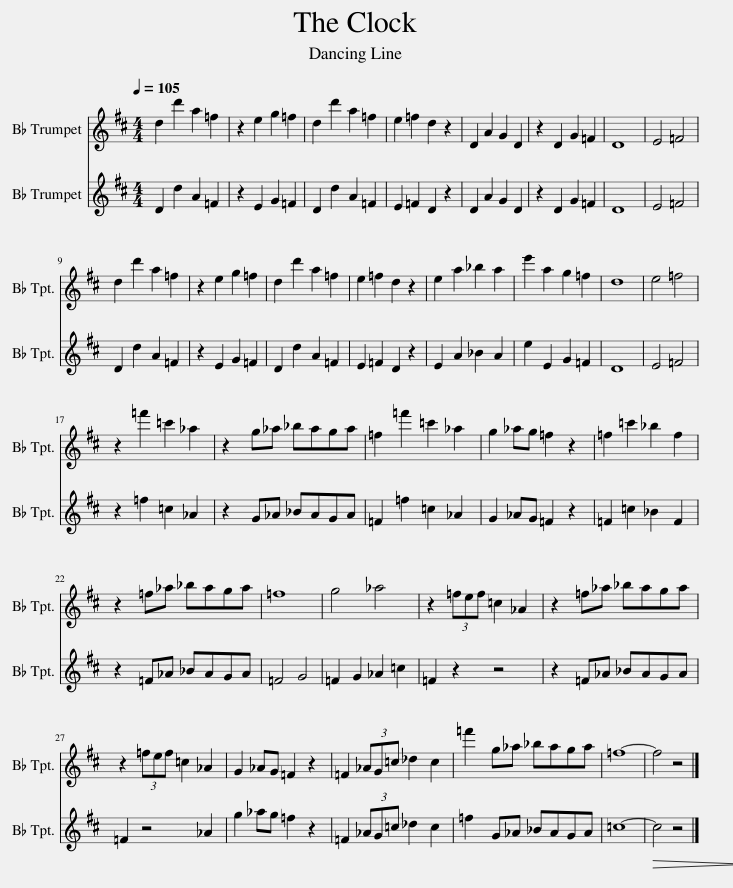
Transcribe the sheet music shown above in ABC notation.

X:1
%%score 1 2
L:1/8
Q:1/4=105
M:4/4
I:linebreak $
K:none
V:1 treble transpose=-2
V:2 treble transpose=-2
V:1
[K:D] d2 d'2 a2 =f2 | z2 e2 g2 =f2 | d2 d'2 a2 =f2 | e2 =f2 d2 z2 | D2 A2 G2 D2 | %5
 z2 D2 G2 =F2 | D8 | E4 =F4 |$ d2 d'2 a2 =f2 | z2 e2 g2 =f2 | %10
 d2 d'2 a2 =f2 | e2 =f2 d2 z2 | e2 a2 _b2 a2 | e'2 a2 g2 =f2 | d8 | %15
 e4 =f4 |$ z2 =f'2 =c'2 _a2 | z2 g_a _baga | =f2 =f'2 =c'2 _a2 | g2 _ag =f2 z2 | %20
 =f2 =c'2 _b2 f2 |$ z2 =f_a _baga | =f8 | g4 _a4 | z2 (3=fef =c2 _A2 | %25
 z2 =f_a _baga |$ z2 (3=fef =c2 _A2 | G2 _AG =F2 z2 | =F2 (3_AG=c _d2 c2 | =f'2 g_a _baga | %30
 =f8- | f4 z4 |] %32
V:2
[K:D] D2 d2 A2 =F2 | z2 E2 G2 =F2 | D2 d2 A2 =F2 | E2 =F2 D2 z2 | D2 A2 G2 D2 | %5
 z2 D2 G2 =F2 | D8 | E4 =F4 |$ D2 d2 A2 =F2 | z2 E2 G2 =F2 | %10
 D2 d2 A2 =F2 | E2 =F2 D2 z2 | E2 A2 _B2 A2 | e2 E2 G2 =F2 | D8 | %15
 E4 =F4 |$ z2 =f2 =c2 _A2 | z2 G_A _BAGA | =F2 =f2 =c2 _A2 | G2 _AG =F2 z2 | %20
 =F2 =c2 _B2 F2 |$ z2 =F_A _BAGA | =F4 G4 | =F2 G2 _A2 =c2 | =F2 z2 z4 | %25
 z2 =F_A _BAGA |$ =F2 z4 _A2 | g2 _ag =f2 z2 | =F2 (3_AG=c _d2 c2 | =f2 G_A _BAGA | %30
 =c8- |!>(! c4 z4!>)! |] %32
